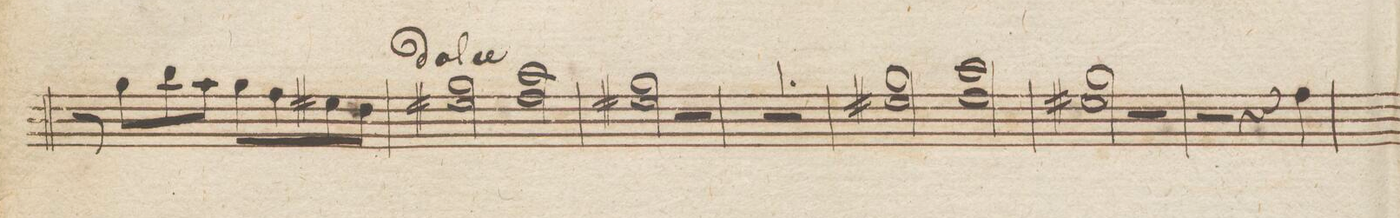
**kern	**dynam
*I"Viole.	*
*clefC3	*
*k[]	*
*met(c|)	*
*M2/2	*
8r	.
8a\L	.
8cc\	.
8b\J	.
8a\L	.
8g\	.
8f#X\	.
8e\J	.
=31	=31
*2\right	*
2f#X\ 2a\	.
2g\ 2b\	.
=32	=32
2f#X\ 2a\	.
2r	.
=33	=33
1r	.
=34	=34
2f#X\ 2a\	.
2g\ 2b\	.
=35	=35
2f#X\ 2a\	.
2r	.
=36	=36
2r	.
4r	.
4g\	.
=37	=37
*-	*-
